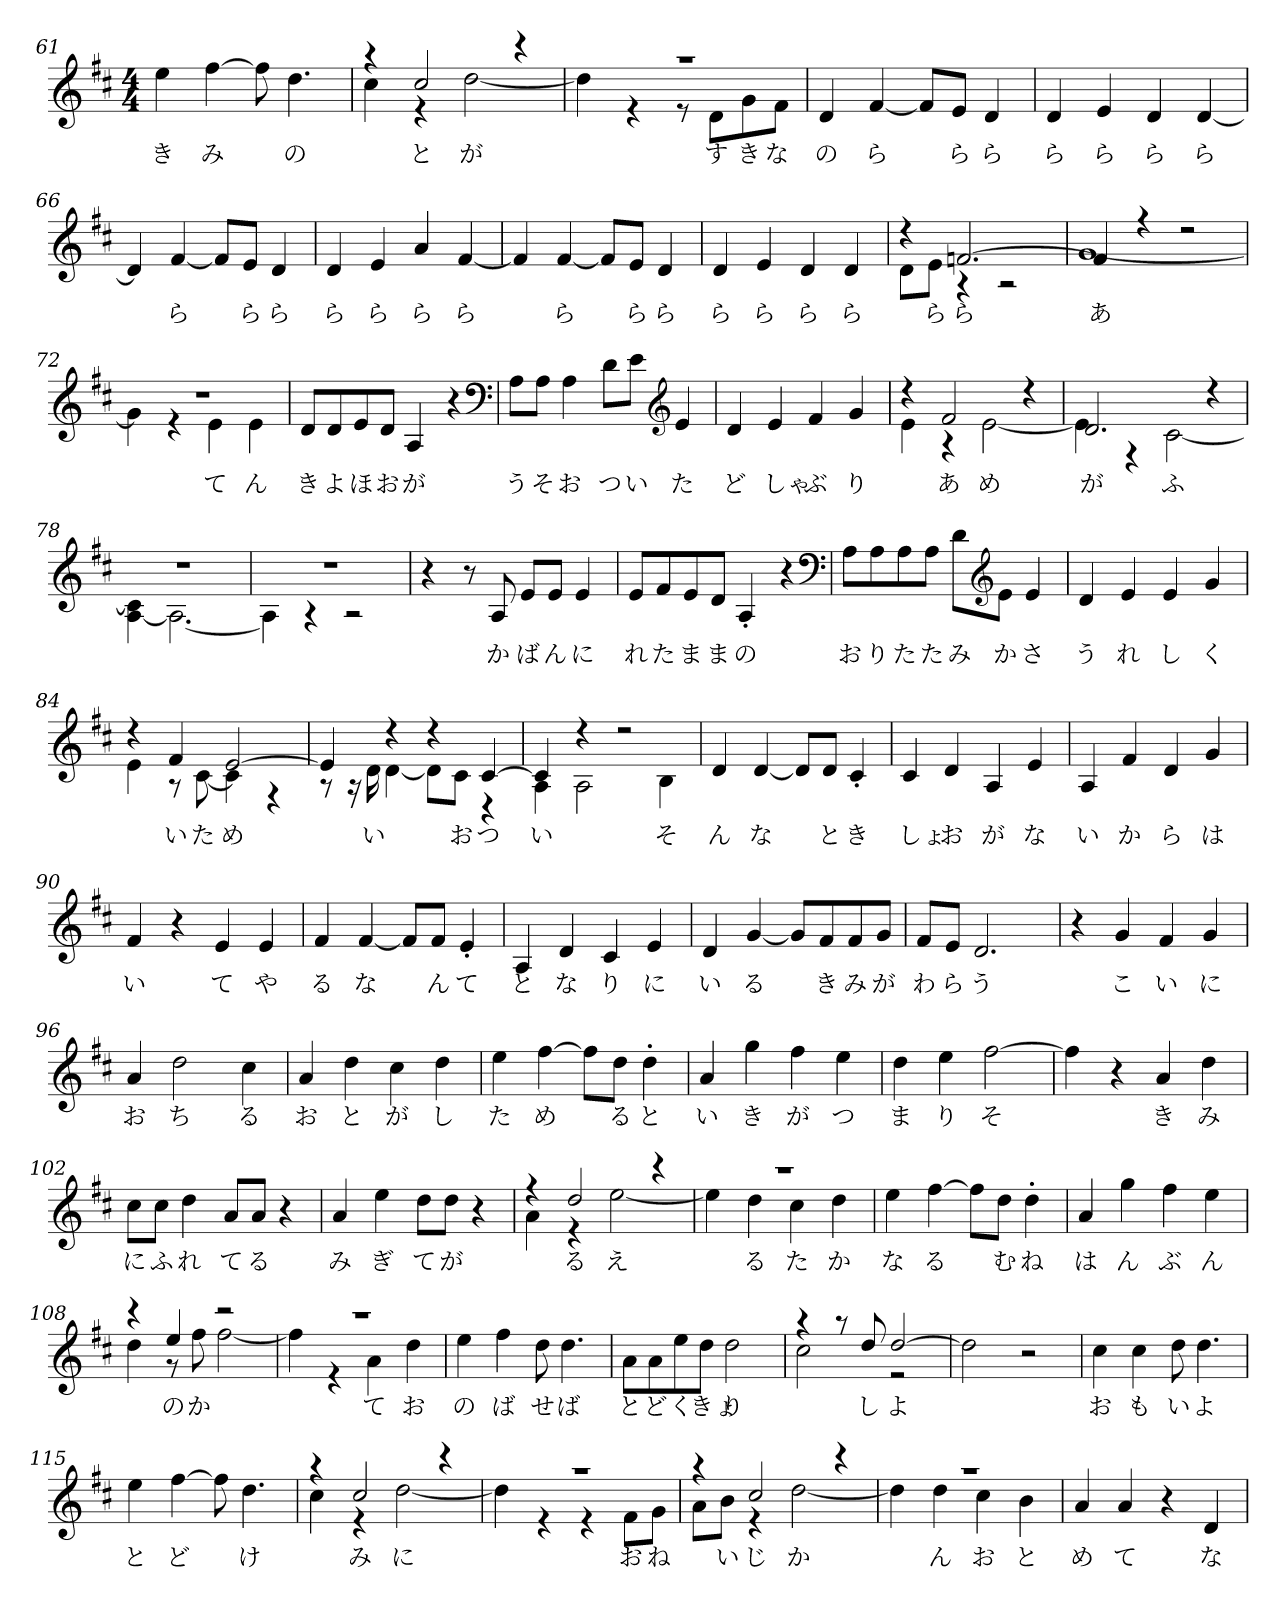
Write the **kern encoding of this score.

**kern	**text
*part1	*part1
*staff1	*staff1
*clefG2	*
*k[f#c#]	*
*M4/4	*
=61	=61
4ee	き
[4ff#	み
8ff#]	.
4.dd	の
=62	=62
*^	*
4r	4cc#	.
2cc#	4r	と
.	[2dd	が
4r	.	.
=63	=63	=63
1r	4dd]	.
.	4r	.
.	8r	.
.	8dL	す
.	8g	き
.	8f#J	な
*v	*v	*
=64	=64
4d	の
[4f#	ら
8f#L]	.
8eJ	ら
4d	ら
=65	=65
4d	ら
4e	ら
4d	ら
[4d	ら
=66	=66
4d]	.
[4f#	ら
8f#L]	.
8eJ	ら
4d	ら
=67	=67
4d	ら
4e	ら
4a	ら
[4f#	ら
=68	=68
4f#]	.
[4f#	ら
8f#L]	.
8eJ	ら
4d	ら
=69	=69
4d	ら
4e	ら
4d	ら
4d	ら
=70	=70
*^	*
4r	8dL	.
.	8eJ	ら
[2.fn	4r	ら
.	2r	.
=71	=71	=71
4f]	[1g	あ
4r	.	.
2r	.	.
=72	=72	=72
1r	4g]	.
.	4r	.
.	4e	て
.	4e	ん
*v	*v	*
=73	=73
8dL	き
8d	よ
8e	ほ
8dJ	お
4A	が
4r	.
*clefF4	*
=74	=74
8AL	う
8AJ	そ
4A	お
8dL	つ
8eJ	い
*clefG2	*
4e	た
=75	=75
4d	ど
4e	しゃ
4f#	ぶ
4g	り
=76	=76
*^	*
4r	4e	.
2f#	4r	あ
.	[2e	め
4r	.	.
=77	=77	=77
2.d	4e]	が
.	4r	.
.	[2c#	ふ
4r	.	.
=78	=78	=78
1r	[4A 4c#]	.
.	2.A_	.
=79	=79	=79
1r	4A]	.
.	4r	.
.	2r	.
*v	*v	*
=80	=80
4r	.
8r	.
8A	か
8eL	ば
8eJ	ん
4e	に
=81	=81
8eL	れ
8f#	た
8e	ま
8dJ	ま
4A'	の
4r	.
*clefF4	*
=82	=82
8AL	お
8A	り
8A	た
8AJ	た
8dL	み
*clefG2	*
8eJ	か
4e	さ
=83	=83
4d	う
4e	れ
4e	し
4g	く
=84	=84
*^	*
4r	4e	.
4f#	8r	い
.	[8c#	た
[2e	4c#]	め
.	4r	.
=85	=85	=85
4e]	8r	.
.	16r	.
.	16d	い
4r	[4d	.
4r	8dL]	.
.	8c#J	お
[4c#	4r	つ
=86	=86	=86
4c#]	4A	い
4r	2A	.
2r	.	.
.	4B	そ
*v	*v	*
=87	=87
4d	ん
[4d	な
8dL]	.
8dJ	と
4c#'	き
=88	=88
4c#	しょ
4d	お
4A	が
4e	な
=89	=89
4A	い
4f#	か
4d	ら
4g	は
=90	=90
4f#	い
4r	.
4e	て
4e	や
=91	=91
4f#	る
[4f#	な
8f#L]	.
8f#J	ん
4e'	て
=92	=92
4A	と
4d	な
4c#	り
4e	に
=93	=93
4d	い
[4g	る
8gL]	.
8f#	き
8f#	み
8gJ	が
=94	=94
8f#L	わ
8eJ	ら
2.d	う
=95	=95
4r	.
4g	こ
4f#	い
4g	に
=96	=96
4a	お
2dd	ち
4cc#	る
=97	=97
4a	お
4dd	と
4cc#	が
4dd	し
=98	=98
4ee	た
[4ff#	め
8ff#L]	.
8ddJ	る
4dd'	と
=99	=99
4a	い
4gg	き
4ff#	が
4ee	つ
=100	=100
4dd	ま
4ee	り
[2ff#	そ
=101	=101
4ff#]	.
4r	.
4a	き
4dd	み
=102	=102
8cc#L	に
8cc#J	ふ
4dd	れ
8aL	て
8aJ	る
4r	.
=103	=103
4a	み
4ee	ぎ
8ddL	て
8ddJ	が
4r	.
=104	=104
*^	*
4r	4a	.
2dd	4r	る
.	[2ee	え
4r	.	.
=105	=105	=105
1r	4ee]	.
.	4dd	る
.	4cc#	た
.	4dd	か
*v	*v	*
=106	=106
4ee	な
[4ff#	る
8ff#L]	.
8ddJ	む
4dd'	ね
=107	=107
4a	は
4gg	ん
4ff#	ぶ
4ee	ん
=108	=108
*^	*
4r	4dd	.
4ee	8r	の
.	8ff#	か
2r	[2ff#	.
=109	=109	=109
1r	4ff#]	.
.	4r	.
.	4a	て
.	4dd	お
*v	*v	*
=110	=110
4ee	の
4ff#	ば
8dd	せ
4.dd	ば
=111	=111
8aL	と
8a	ど
8ee	く
8ddJ	きょ
2dd	り
=112	=112
*^	*
4r	2cc#	.
8r	.	.
8dd	.	し
[2dd	2r	よ
*v	*v	*
=113	=113
2dd]	.
2r	.
=114	=114
4cc#	お
4cc#	も
8dd	い
4.dd	よ
=115	=115
4ee	と
[4ff#	ど
8ff#]	.
4.dd	け
=116	=116
*^	*
4r	4cc#	.
2cc#	4r	み
.	[2dd	に
4r	.	.
=117	=117	=117
1r	4dd]	.
.	4r	.
.	4r	.
.	8f#L	お
.	8gJ	ね
=118	=118	=118
4r	8aL	.
.	8bJ	い
2cc#	4r	じ
.	[2dd	か
4r	.	.
=119	=119	=119
1r	4dd]	.
.	4dd	ん
.	4cc#	お
.	4b	と
*v	*v	*
=120	=120
4a	め
4a	て
4r	.
4d	な
=	=
*-	*-
